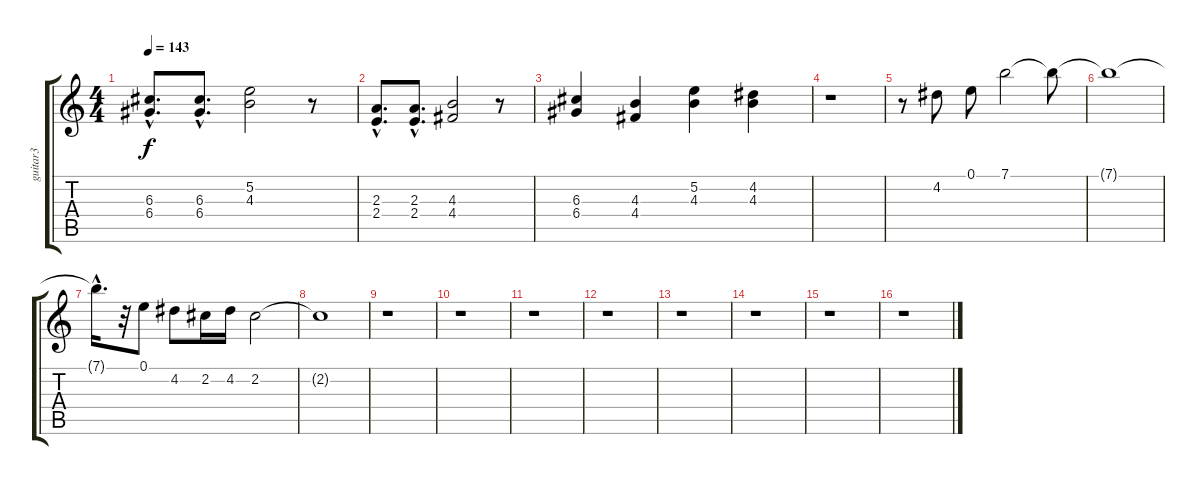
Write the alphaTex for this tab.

\track ("guitar3" "guitar3") {instrument distortionguitar}
\staff {score tabs}
\tuning (E4 B3 G3 D3 A2 E2) {hide}
\ts (4 4)
\tempo 143
\clef g2
\ks c
(6.3{hac} 6.4{hac}).8{d dy f} (6.3{hac} 6.4{hac}).8{d} (5.2 4.3).2 r.8 |
(2.3{hac} 2.4{hac}).8{d} (2.3{hac} 2.4{hac}).8{d} (4.3 4.4).2 r.8 |
(6.3 6.4).4 (4.3 4.4).4 (5.2 4.3).4 (4.2 4.3).4 |
r.1 |
r.8 4.2.8 0.1.8 7.1.2 7.1{t}.8 |
7.1{t}.1 |
7.1{hac t}.16{d} r.32 0.1.8 4.2.8 2.2.16 4.2.16 2.2.2 |
2.2{t}.1 |
r.1 |
r.1 |
r.1 |
r.1 |
r.1 |
r.1 |
r.1 |
r.1
